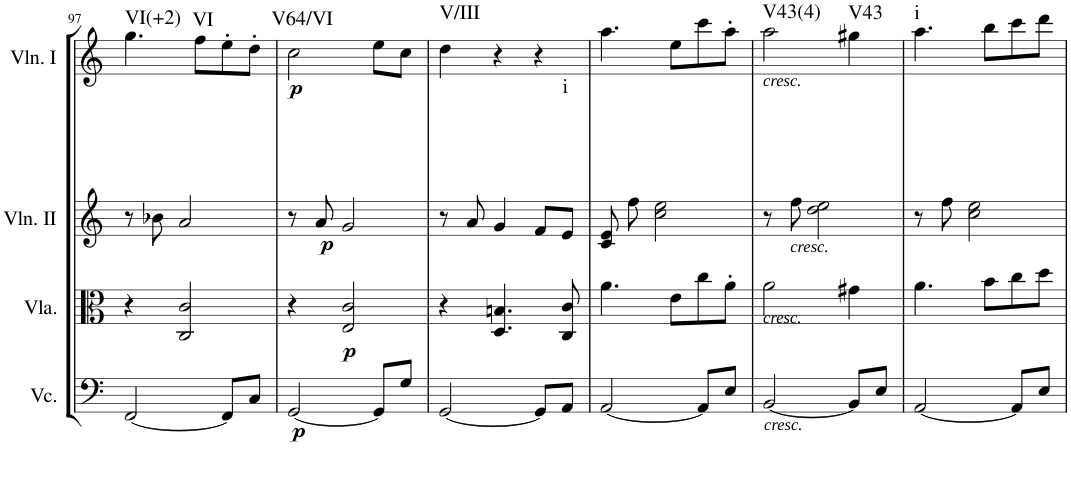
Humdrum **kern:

**kern	**dynam	**kern	**dynam	**kern	**dynam	**harte	**kern	**dynam	**harte
*part4	*part4	*part3	*part3	*part2	*part2	*part2	*part1	*part1	*part1
*staff4	*staff4	*staff3	*staff3	*staff2	*staff2	*	*staff1	*staff1	*
*I"Violoncello	*	*I"Viola	*	*I"Violin II	*	*	*I"Violin I	*	*
*I'Vc.	*	*I'Vla.	*	*I'Vln. II	*	*	*I'Vln. I	*	*
!!LO:PB:g=z
*clefF4	*	*clefC3	*	*clefG2	*	*	*clefG2	*	*
*k[]	*	*k[]	*	*k[]	*	*	*k[]	*	*
*M3/4	*	*M3/4	*	*M3/4	*	*	*M3/4	*	*
=97	=97	=97	=97	=97	=97	=97	=97	=97	=97
!	!	!	!	!	!	!	!	!	!LO:H:kt=VI(+2)
[2FF/	.	4r	.	8r	.	.	4.gg\	.	N
.	.	.	.	8b-X\	.	.	.	.	.
.	.	2C/ 2c/	.	2a/	.	.	.	.	.
!	!	!	!	!	!	!	!	!	!LO:H:kt=VI
.	.	.	.	.	.	.	8ff\L	.	N
8FF/L]	.	.	.	.	.	.	8ee'\	.	.
8C/J	.	.	.	.	.	.	8dd'\J	.	.
=98	=98	=98	=98	=98	=98	=98	=98	=98	=98
!	!LO:DY:b	!	!	!	!	!	!	!LO:DY:b	!LO:H:kt=V64/VI
[2GG/	p	4r	.	8r	.	.	2cc\	p	N
!	!	!	!	!	!LO:DY:b	!	!	!	!
.	.	.	.	8a/	p	.	.	.	.
!	!	!	!LO:DY:b	!	!	!	!	!	!
.	.	2E/ 2c/	p	2g/	.	.	.	.	.
8GG/L]	.	.	.	.	.	.	8ee\L	.	.
8G/J	.	.	.	.	.	.	8cc\J	.	.
=99	=99	=99	=99	=99	=99	=99	=99	=99	=99
!	!	!	!	!	!	!	!	!	!LO:H:kt=V/III
[2GG/	.	4r	.	8r	.	.	4dd\	.	N
.	.	.	.	8a/	.	.	.	.	.
.	.	4.D/ 4.Bn/	.	4g/	.	.	4r	.	.
8GG/L]	.	.	.	8f/L	.	.	4r	.	.
!	!	!	!	!	!	!LO:H:kt=i	!	!	!
8AA/J	.	8C/ 8c/	.	8e/J	.	N	.	.	.
=100	=100	=100	=100	=100	=100	=100	=100	=100	=100
[2AA/	.	4.a\	.	8c/ 8e/	.	.	4.aa\	.	.
.	.	.	.	8ff\	.	.	.	.	.
.	.	.	.	2cc\ 2ee\	.	.	.	.	.
.	.	8e\L	.	.	.	.	8ee\L	.	.
8AA/L]	.	8cc\	.	.	.	.	8ccc\	.	.
8E/J	.	8a'\J	.	.	.	.	8aa'\J	.	.
=101	=101	=101	=101	=101	=101	=101	=101	=101	=101
!	!	!	!	!	!	!	!LO:TX:b:i:t=cresc.	!	!
!	!	!LO:TX:a:i:t=cresc.	!	!	!	!	!	!	!
!LO:TX:b:i:t=cresc.	!	!	!	!	!	!	!	!	!LO:H:kt=V43(4)
[2BB/	.	2a\	.	8r	.	.	2aa\	.	N
!	!	!	!	!LO:TX:b:i:t=cresc.	!	!	!	!	!
.	.	.	.	8ff\	.	.	.	.	.
.	.	.	.	2dd\ 2ee\	.	.	.	.	.
!	!	!	!	!	!	!	!	!	!LO:H:kt=V43
8BB/L]	.	4g#X\	.	.	.	.	4gg#X\	.	N
8E/J	.	.	.	.	.	.	.	.	.
=102	=102	=102	=102	=102	=102	=102	=102	=102	=102
!	!	!	!	!	!	!	!	!	!LO:H:kt=i
[2AA/	.	4.a\	.	8r	.	.	4.aa\	.	N
.	.	.	.	8ff\	.	.	.	.	.
.	.	.	.	2cc\ 2ee\	.	.	.	.	.
.	.	8b\L	.	.	.	.	8bb\L	.	.
8AA/L]	.	8cc\	.	.	.	.	8ccc\	.	.
8E/J	.	8dd\J	.	.	.	.	8ddd\J	.	.
=	=	=	=	=	=	=	=	=	=
*-	*-	*-	*-	*-	*-	*-	*-	*-	*-
